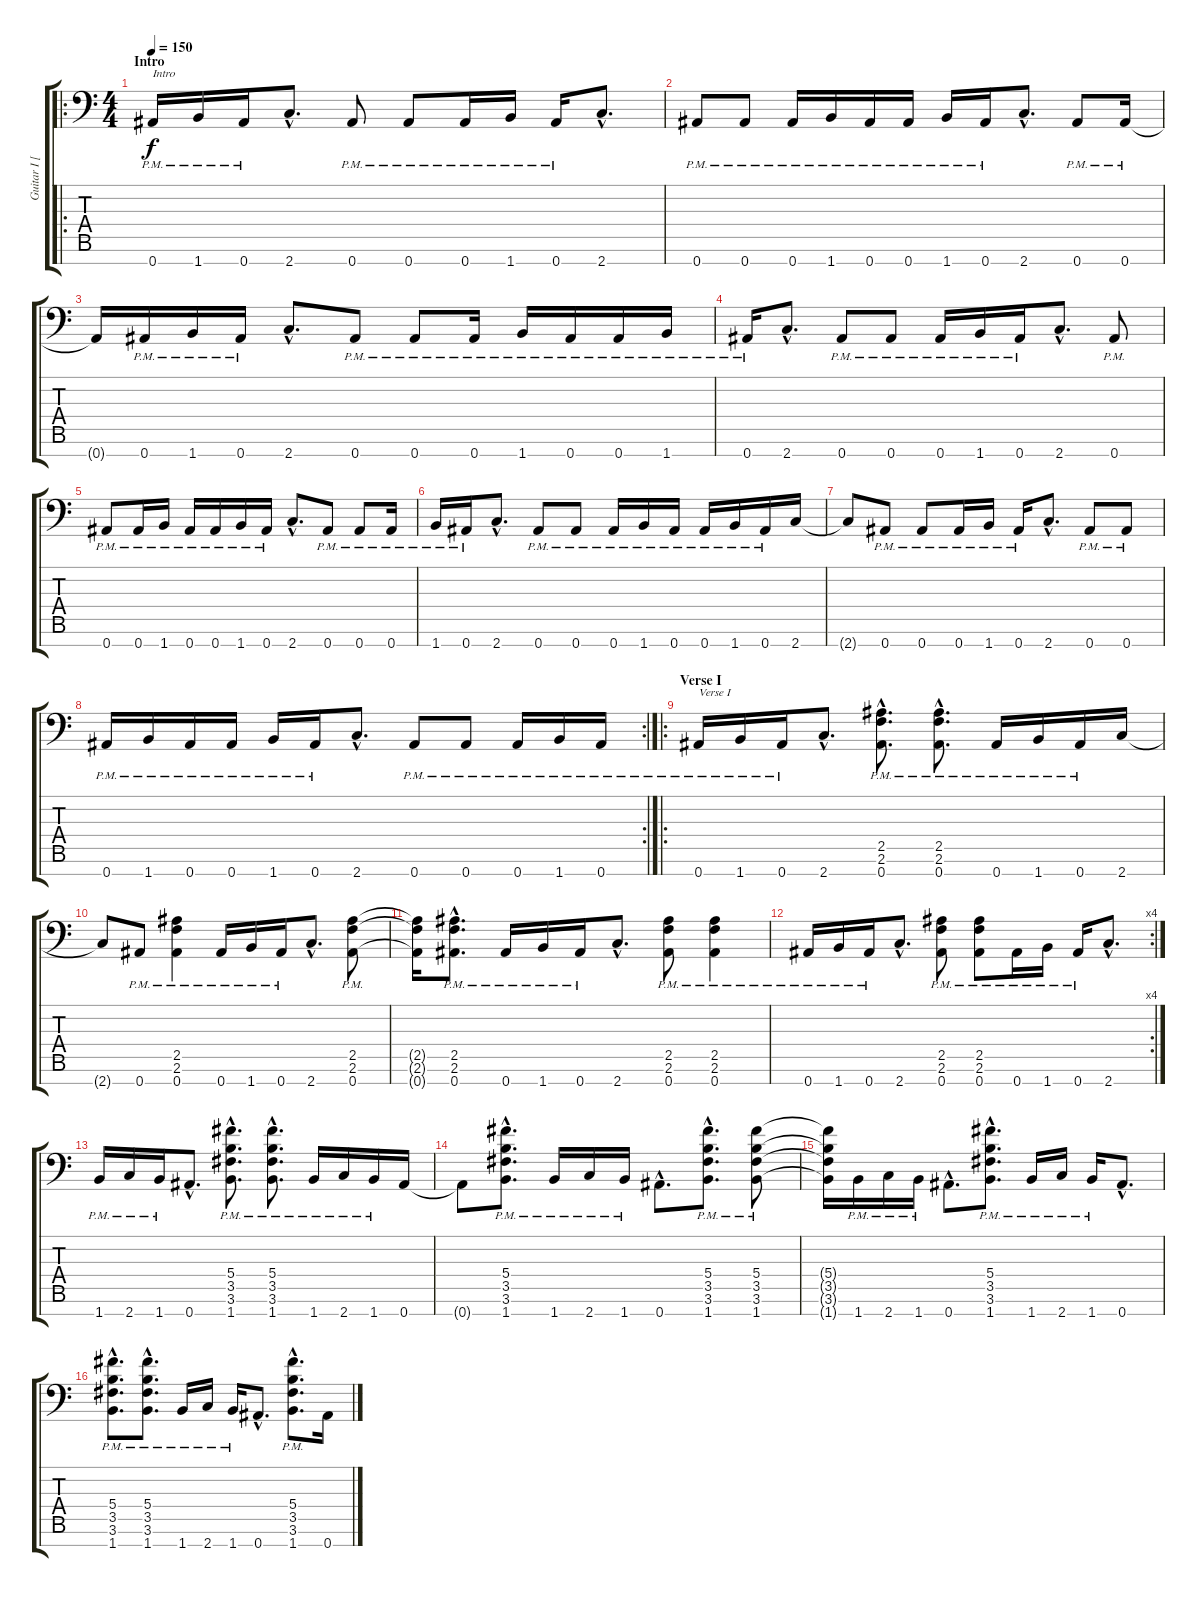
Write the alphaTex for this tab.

\track ("Guitar I [Fredrik Thordendal]" "Guitar I [") {instrument distortionguitar}
\staff {score tabs}
\tuning (Eb4 Bb3 Gb3 Db3 Ab2 Eb2 Bb1) {hide}
\ro
\ts (4 4)
\section ("" "Intro")
\tempo 150
\clef f4
\ks c
0.7{pm}.16{txt "Intro" dy f instrument distortionguitar} 1.7{pm}.16 0.7{pm}.16 2.7{hac}.8{d} 0.7{pm}.8 0.7{pm}.8 0.7{pm}.16 1.7{pm}.16 0.7{pm}.16 2.7{hac}.8{d} |
0.7{pm}.8 0.7{pm}.8 0.7{pm}.16 1.7{pm}.16 0.7{pm}.16 0.7{pm}.16 1.7{pm}.16 0.7{pm}.16 2.7{hac}.8{d} 0.7{pm}.8 0.7{pm}.16 |
0.7{t}.16 0.7{pm}.16 1.7{pm}.16 0.7{pm}.16 2.7{hac}.8{d} 0.7{pm}.8 0.7{pm}.8 0.7{pm}.16 1.7{pm}.16 0.7{pm}.16 0.7{pm}.16 1.7{pm}.16 |
0.7{pm}.16 2.7{hac}.8{d} 0.7{pm}.8 0.7{pm}.8 0.7{pm}.16 1.7{pm}.16 0.7{pm}.16 2.7{hac}.8{d} 0.7{pm}.8 |
0.7{pm}.8 0.7{pm}.16 1.7{pm}.16 0.7{pm}.16 0.7{pm}.16 1.7{pm}.16 0.7{pm}.16 2.7{hac}.8{d} 0.7{pm}.8 0.7{pm}.8 0.7{pm}.16 |
1.7{pm}.16 0.7{pm}.16 2.7{hac}.8{d} 0.7{pm}.8 0.7{pm}.8 0.7{pm}.16 1.7{pm}.16 0.7{pm}.16 0.7{pm}.16 1.7{pm}.16 0.7{pm}.16 2.7.16 |
2.7{t}.8 0.7{pm}.8 0.7{pm}.8 0.7{pm}.16 1.7{pm}.16 0.7{pm}.16 2.7{hac}.8{d} 0.7{pm}.8 0.7{pm}.8 |
\rc 2
0.7{pm}.16 1.7{pm}.16 0.7{pm}.16 0.7{pm}.16 1.7{pm}.16 0.7{pm}.16 2.7{hac}.8{d} 0.7{pm}.8 0.7{pm}.8 0.7{pm}.16 1.7{pm}.16 0.7{pm}.16 |
\ro
\section ("" "Verse I")
0.7{pm}.16{txt "Verse I"} 1.7{pm}.16 0.7{pm}.16 2.7{hac}.8{d} (2.5{hac pm} 2.6{hac pm} 0.7{hac pm}).8{d} (2.5{hac pm} 2.6{hac pm} 0.7{hac pm}).8{d} 0.7{pm}.16 1.7{pm}.16 0.7{pm}.16 2.7.16 |
2.7{t}.8 0.7{pm}.8 (2.5{pm} 2.6{pm} 0.7{pm}).4 0.7{pm}.16 1.7{pm}.16 0.7{pm}.16 2.7{hac}.8{d} (2.5{pm} 2.6{pm} 0.7{pm}).8 |
(2.5{t} 2.6{t} 0.7{t}).16 (2.5{hac pm} 2.6{hac pm} 0.7{hac pm}).8{d} 0.7{pm}.16 1.7{pm}.16 0.7{pm}.16 2.7{hac}.8{d} (2.5{pm} 2.6{pm} 0.7{pm}).8 (2.5{pm} 2.6{pm} 0.7{pm}).4 |
\rc 4
0.7{pm}.16 1.7{pm}.16 0.7{pm}.16 2.7{hac}.8{d} (2.5{pm} 2.6{pm} 0.7{pm}).8 (2.5{pm} 2.6{pm} 0.7{pm}).8 0.7{pm}.16 1.7{pm}.16 0.7{pm}.16 2.7{hac}.8{d} |
1.7{pm}.16 2.7{pm}.16 1.7{pm}.16 0.7{hac}.8{d} (5.4{hac pm} 3.5{hac pm} 3.6{hac pm} 1.7{hac pm}).8{d} (5.4{hac pm} 3.5{hac pm} 3.6{hac pm} 1.7{hac pm}).8{d} 1.7{pm}.16 2.7{pm}.16 1.7{pm}.16 0.7.16 |
0.7{t}.8 (5.4{hac pm} 3.5{hac pm} 3.6{hac pm} 1.7{hac pm}).8{d} 1.7{pm}.16 2.7{pm}.16 1.7{pm}.16 0.7{hac}.8{d} (5.4{hac pm} 3.5{hac pm} 3.6{hac pm} 1.7{hac pm}).8{d} (5.4{pm} 3.5{pm} 3.6{pm} 1.7{pm}).8 |
(5.4{t} 3.5{t} 3.6{t} 1.7{t}).16 1.7{pm}.16 2.7{pm}.16 1.7{pm}.16 0.7{hac}.8{d} (5.4{hac pm} 3.5{hac pm} 3.6{hac pm} 1.7{hac pm}).8{d} 1.7{pm}.16 2.7{pm}.16 1.7{pm}.16 0.7{hac}.8{d} |
(5.4{hac pm} 3.5{hac pm} 3.6{hac pm} 1.7{hac pm}).8{d} (5.4{hac pm} 3.5{hac pm} 3.6{hac pm} 1.7{hac pm}).8{d} 1.7{pm}.16 2.7{pm}.16 1.7{pm}.16 0.7{hac}.8{d} (5.4{hac pm} 3.5{hac pm} 3.6{hac pm} 1.7{hac pm}).8{d} 0.7.16
